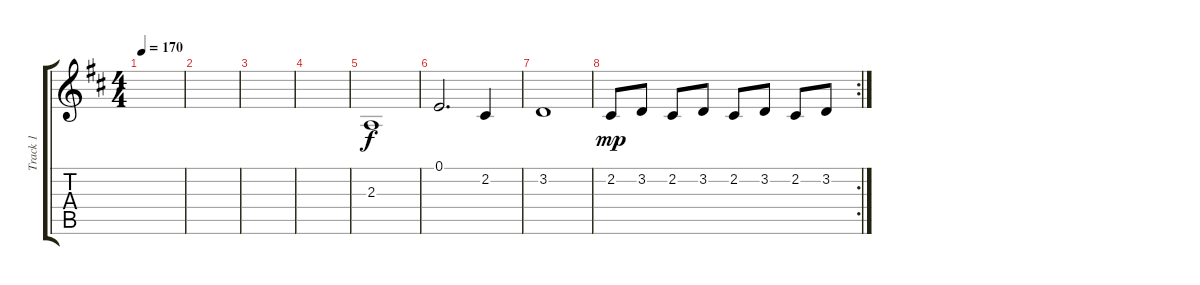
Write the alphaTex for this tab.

\track ("Track 1" "Track 1") {instrument clarinet}
\staff {score tabs}
\tuning (E4 B3 G3 D3 A2 E2) {hide}
\ts (4 4)
\tempo 170
\clef g2
\ks d
|
|
|
|
2.3.1 |
0.1.2{d} 2.2.4 |
3.2.1 |
\rc 2
2.2.8{dy mp} 3.2.8 2.2.8 3.2.8 2.2.8 3.2.8 2.2.8 3.2.8
